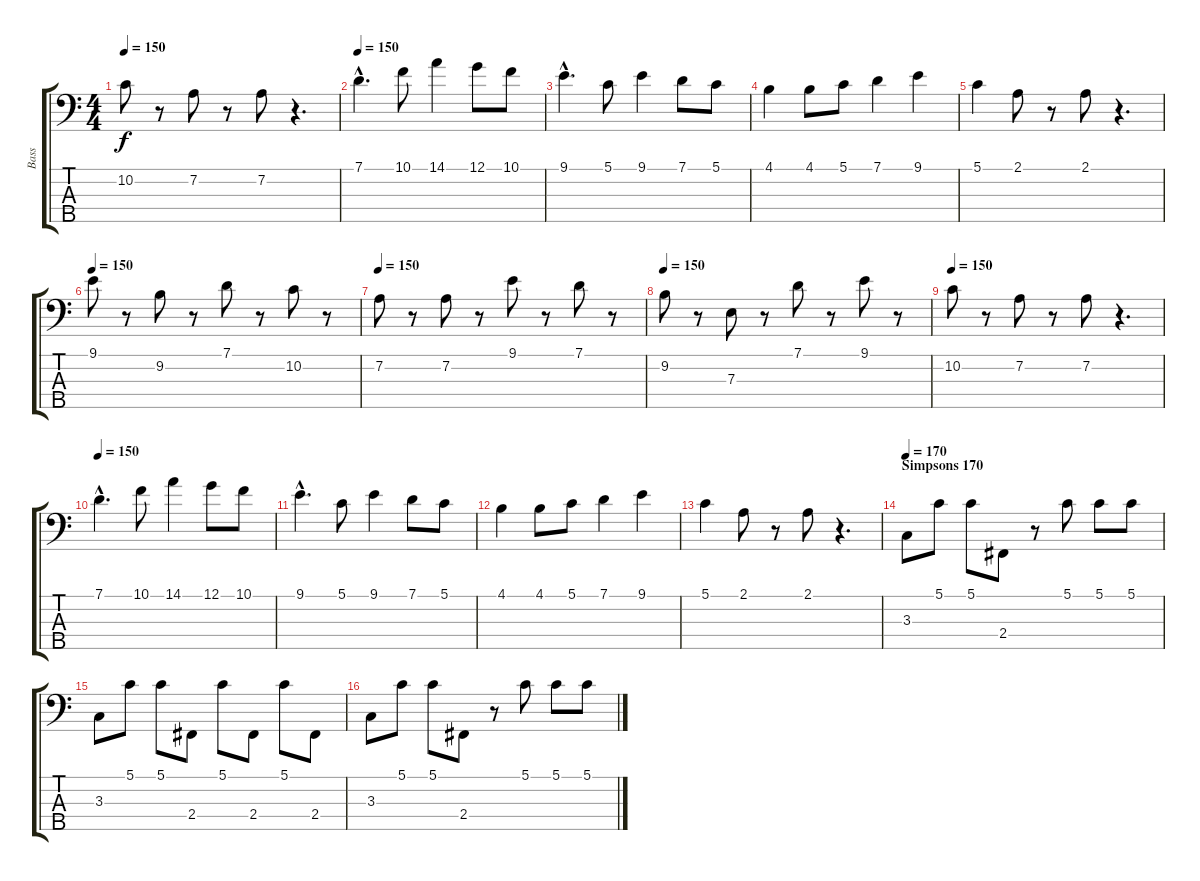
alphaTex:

\track ("Bass" "Bass") {instrument electricbassfinger}
\staff {score tabs}
\tuning (G2 D2 A1 E1 B0) {hide}
\ts (4 4)
\tempo 150
\clef f4
\ks c
10.2.8{dy f} r.8 7.2.8 r.8 7.2.8 r.4{d} |
\tempo 150
7.1{hac}.4{d} 10.1.8 14.1.4 12.1.8 10.1.8 |
9.1{hac}.4{d} 5.1.8 9.1.4 7.1.8 5.1.8 |
4.1.4 4.1.8 5.1.8 7.1.4 9.1.4 |
5.1.4 2.1.8 r.8 2.1.8 r.4{d} |
\tempo 150
9.1.8 r.8 9.2.8 r.8 7.1.8 r.8 10.2.8 r.8 |
\tempo 150
7.2.8 r.8 7.2.8 r.8 9.1.8 r.8 7.1.8 r.8 |
\tempo 150
9.2.8 r.8 7.3.8 r.8 7.1.8 r.8 9.1.8 r.8 |
\tempo 150
10.2.8 r.8 7.2.8 r.8 7.2.8 r.4{d} |
\tempo 150
7.1{hac}.4{d} 10.1.8 14.1.4 12.1.8 10.1.8 |
9.1{hac}.4{d} 5.1.8 9.1.4 7.1.8 5.1.8 |
4.1.4 4.1.8 5.1.8 7.1.4 9.1.4 |
5.1.4 2.1.8 r.8 2.1.8 r.4{d} |
\section ("" "Simpsons 170")
\tempo 170
3.3.8 5.1.8 5.1.8 2.4.8 r.8 5.1.8 5.1.8 5.1.8 |
3.3.8 5.1.8 5.1.8 2.4.8 5.1.8 2.4.8 5.1.8 2.4.8 |
3.3.8 5.1.8 5.1.8 2.4.8 r.8 5.1.8 5.1.8 5.1.8
